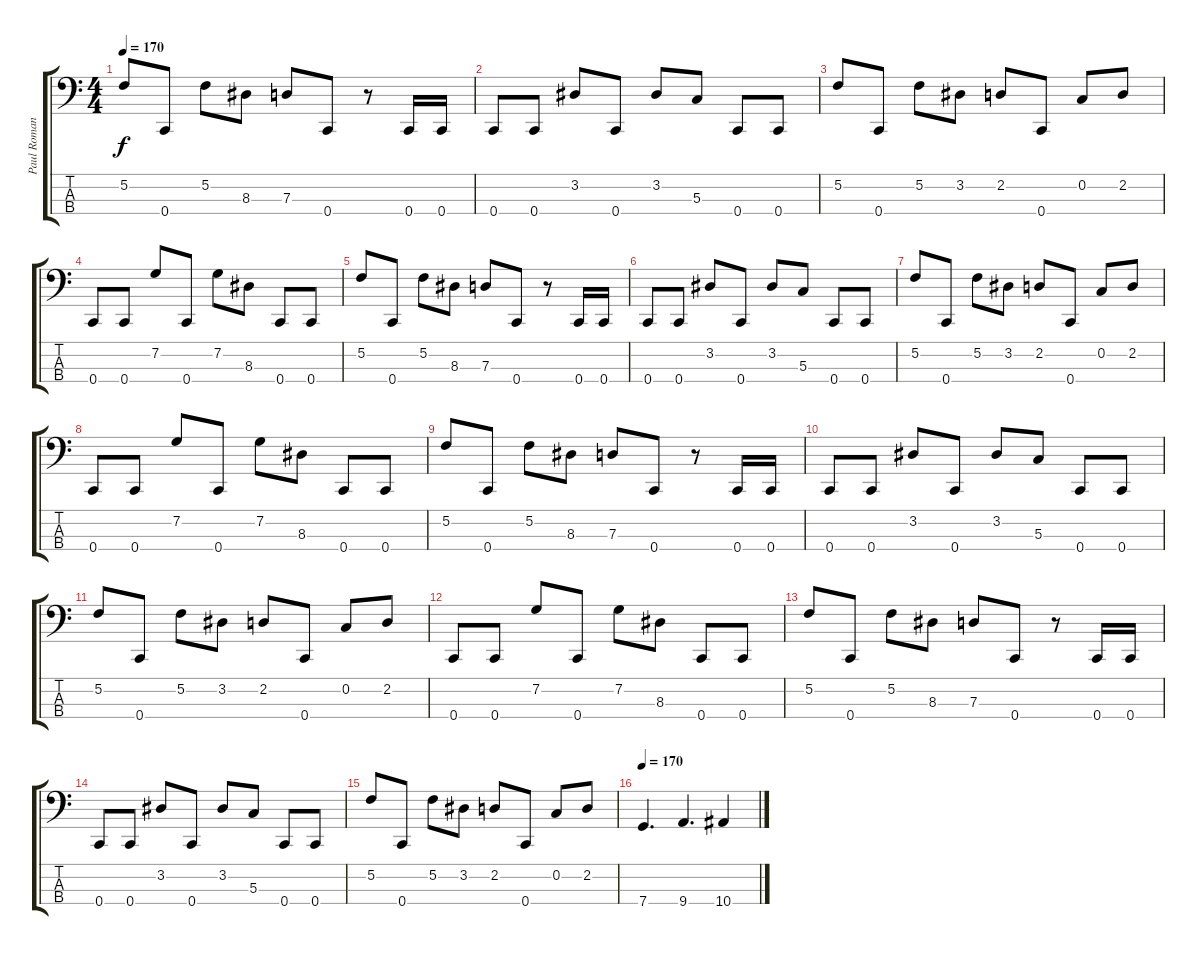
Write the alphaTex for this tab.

\track ("Paul Romanko" "Paul Roman") {instrument electricbasspick}
\staff {score tabs}
\tuning (F2 C2 G1 C1) {hide}
\ts (4 4)
\tempo 170
\clef f4
\ks c
5.2.8{dy f} 0.4.8 5.2.8 8.3.8 7.3.8 0.4.8 r.8 0.4.16 0.4.16 |
0.4.8 0.4.8 3.2.8 0.4.8 3.2.8 5.3.8 0.4.8 0.4.8 |
5.2.8 0.4.8 5.2.8 3.2.8 2.2.8 0.4.8 0.2.8 2.2.8 |
0.4.8 0.4.8 7.2.8 0.4.8 7.2.8 8.3.8 0.4.8 0.4.8 |
5.2.8 0.4.8 5.2.8 8.3.8 7.3.8 0.4.8 r.8 0.4.16 0.4.16 |
0.4.8 0.4.8 3.2.8 0.4.8 3.2.8 5.3.8 0.4.8 0.4.8 |
5.2.8 0.4.8 5.2.8 3.2.8 2.2.8 0.4.8 0.2.8 2.2.8 |
0.4.8 0.4.8 7.2.8 0.4.8 7.2.8 8.3.8 0.4.8 0.4.8 |
5.2.8 0.4.8 5.2.8 8.3.8 7.3.8 0.4.8 r.8 0.4.16 0.4.16 |
0.4.8 0.4.8 3.2.8 0.4.8 3.2.8 5.3.8 0.4.8 0.4.8 |
5.2.8 0.4.8 5.2.8 3.2.8 2.2.8 0.4.8 0.2.8 2.2.8 |
0.4.8 0.4.8 7.2.8 0.4.8 7.2.8 8.3.8 0.4.8 0.4.8 |
5.2.8 0.4.8 5.2.8 8.3.8 7.3.8 0.4.8 r.8 0.4.16 0.4.16 |
0.4.8 0.4.8 3.2.8 0.4.8 3.2.8 5.3.8 0.4.8 0.4.8 |
5.2.8 0.4.8 5.2.8 3.2.8 2.2.8 0.4.8 0.2.8 2.2.8 |
\tempo 170
7.4.4{d} 9.4.4{d} 10.4.4
